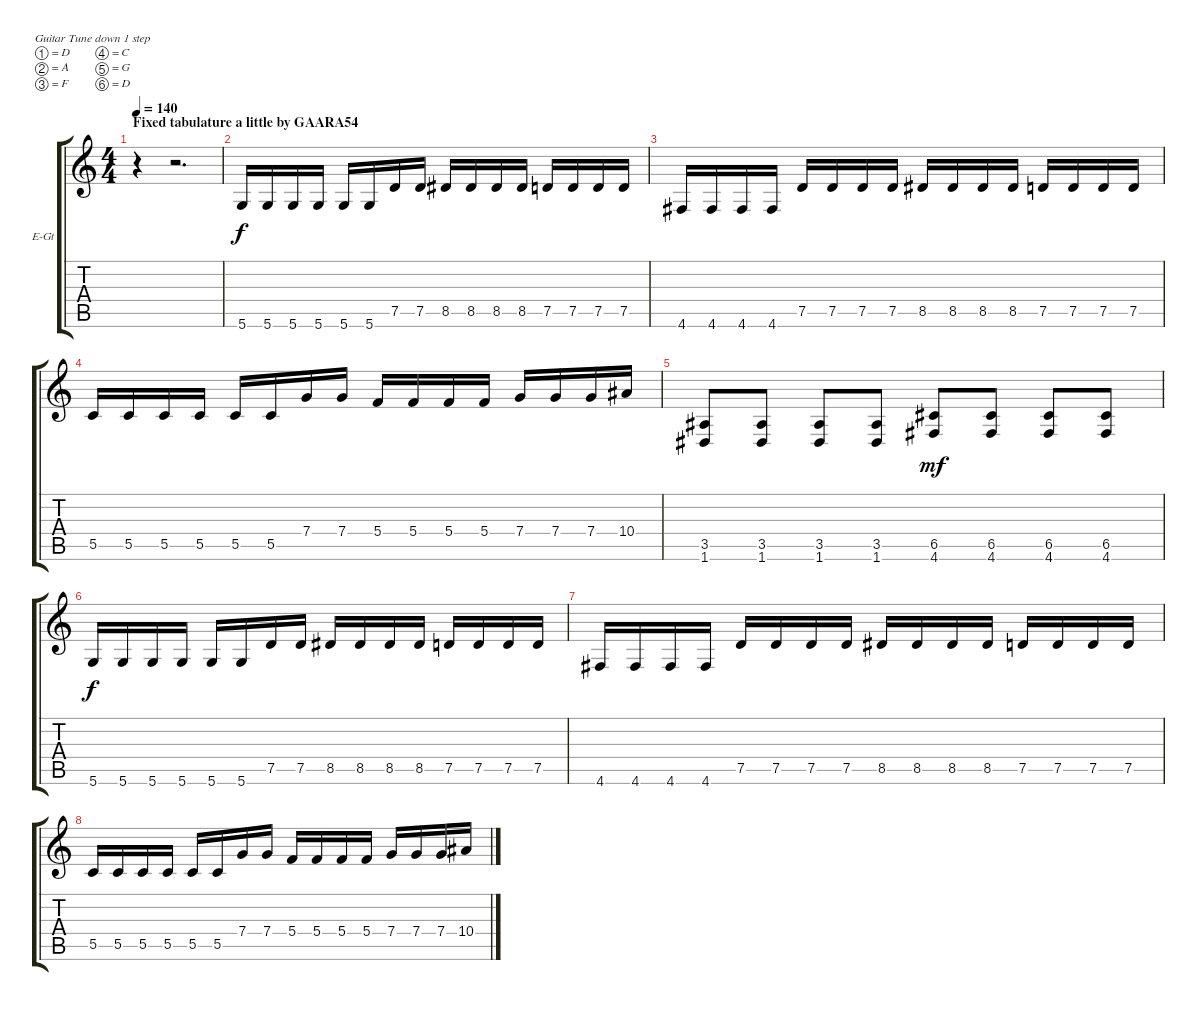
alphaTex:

\bracketExtendMode groupsimilarinstruments
\firstSystemTrackNameOrientation horizontal
\otherSystemsTrackNameOrientation horizontal
\track ("Paul - Guitar 1" "E-Gt") {instrument distortionguitar}
\staff {score tabs}
\tuning (D4 A3 F3 C3 G2 D2)
\ts (4 4)
\section ("" "Fixed tabulature a little by GAARA54")
\tempo 140
\clef g2
\ks c
r.4{dy f instrument distortionguitar} r.2{d} |
5.6.16 5.6.16 5.6.16 5.6.16 5.6.16 5.6.16 7.5.16 7.5.16 8.5.16 8.5.16 8.5.16 8.5.16 7.5.16 7.5.16 7.5.16 7.5.16 |
4.6.16 4.6.16 4.6.16 4.6.16 7.5.16 7.5.16 7.5.16 7.5.16 8.5.16 8.5.16 8.5.16 8.5.16 7.5.16 7.5.16 7.5.16 7.5.16 |
5.5.16 5.5.16 5.5.16 5.5.16 5.5.16 5.5.16 7.4.16 7.4.16 5.4.16 5.4.16 5.4.16 5.4.16 7.4.16 7.4.16 7.4.16 10.4.16 |
(3.5 1.6).8 (3.5 1.6).8 (3.5 1.6).8 (3.5 1.6).8 (6.5 4.6).8{dy mf} (6.5 4.6).8 (6.5 4.6).8 (6.5 4.6).8 |
5.6.16{dy f} 5.6.16 5.6.16 5.6.16 5.6.16 5.6.16 7.5.16 7.5.16 8.5.16 8.5.16 8.5.16 8.5.16 7.5.16 7.5.16 7.5.16 7.5.16 |
4.6.16 4.6.16 4.6.16 4.6.16 7.5.16 7.5.16 7.5.16 7.5.16 8.5.16 8.5.16 8.5.16 8.5.16 7.5.16 7.5.16 7.5.16 7.5.16 |
5.5.16 5.5.16 5.5.16 5.5.16 5.5.16 5.5.16 7.4.16 7.4.16 5.4.16 5.4.16 5.4.16 5.4.16 7.4.16 7.4.16 7.4.16 10.4.16
